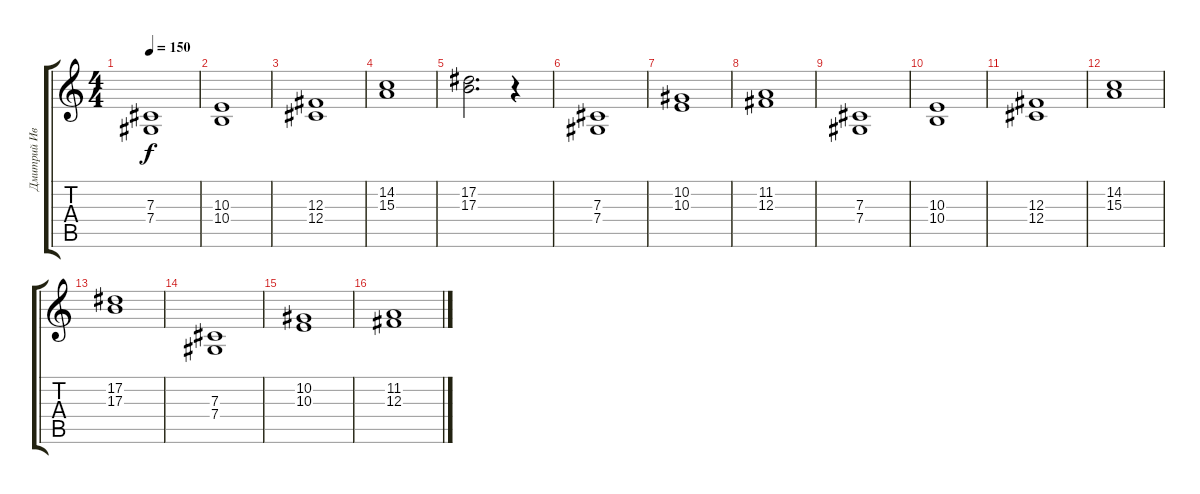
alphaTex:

\track ("Дмитрий Иванов" "Дмитрий Ив") {instrument stringensemble2}
\staff {score tabs}
\tuning (Eb4 Bb3 Gb3 Db3 Ab2 Eb2) {hide}
\ts (4 4)
\tempo 150
\clef g2
\ks c
(7.3 7.4).1{dy f} |
(10.3 10.4).1 |
(12.3 12.4).1 |
(14.2 15.3).1 |
(17.2 17.3).2{d} r.4 |
(7.3 7.4).1{instrument stringensemble2} |
(10.2 10.3).1 |
(11.2 12.3).1 |
(7.3 7.4).1 |
(10.3 10.4).1 |
(12.3 12.4).1 |
(14.2 15.3).1 |
(17.2 17.3).1 |
(7.3 7.4).1 |
(10.2 10.3).1 |
(11.2 12.3).1
